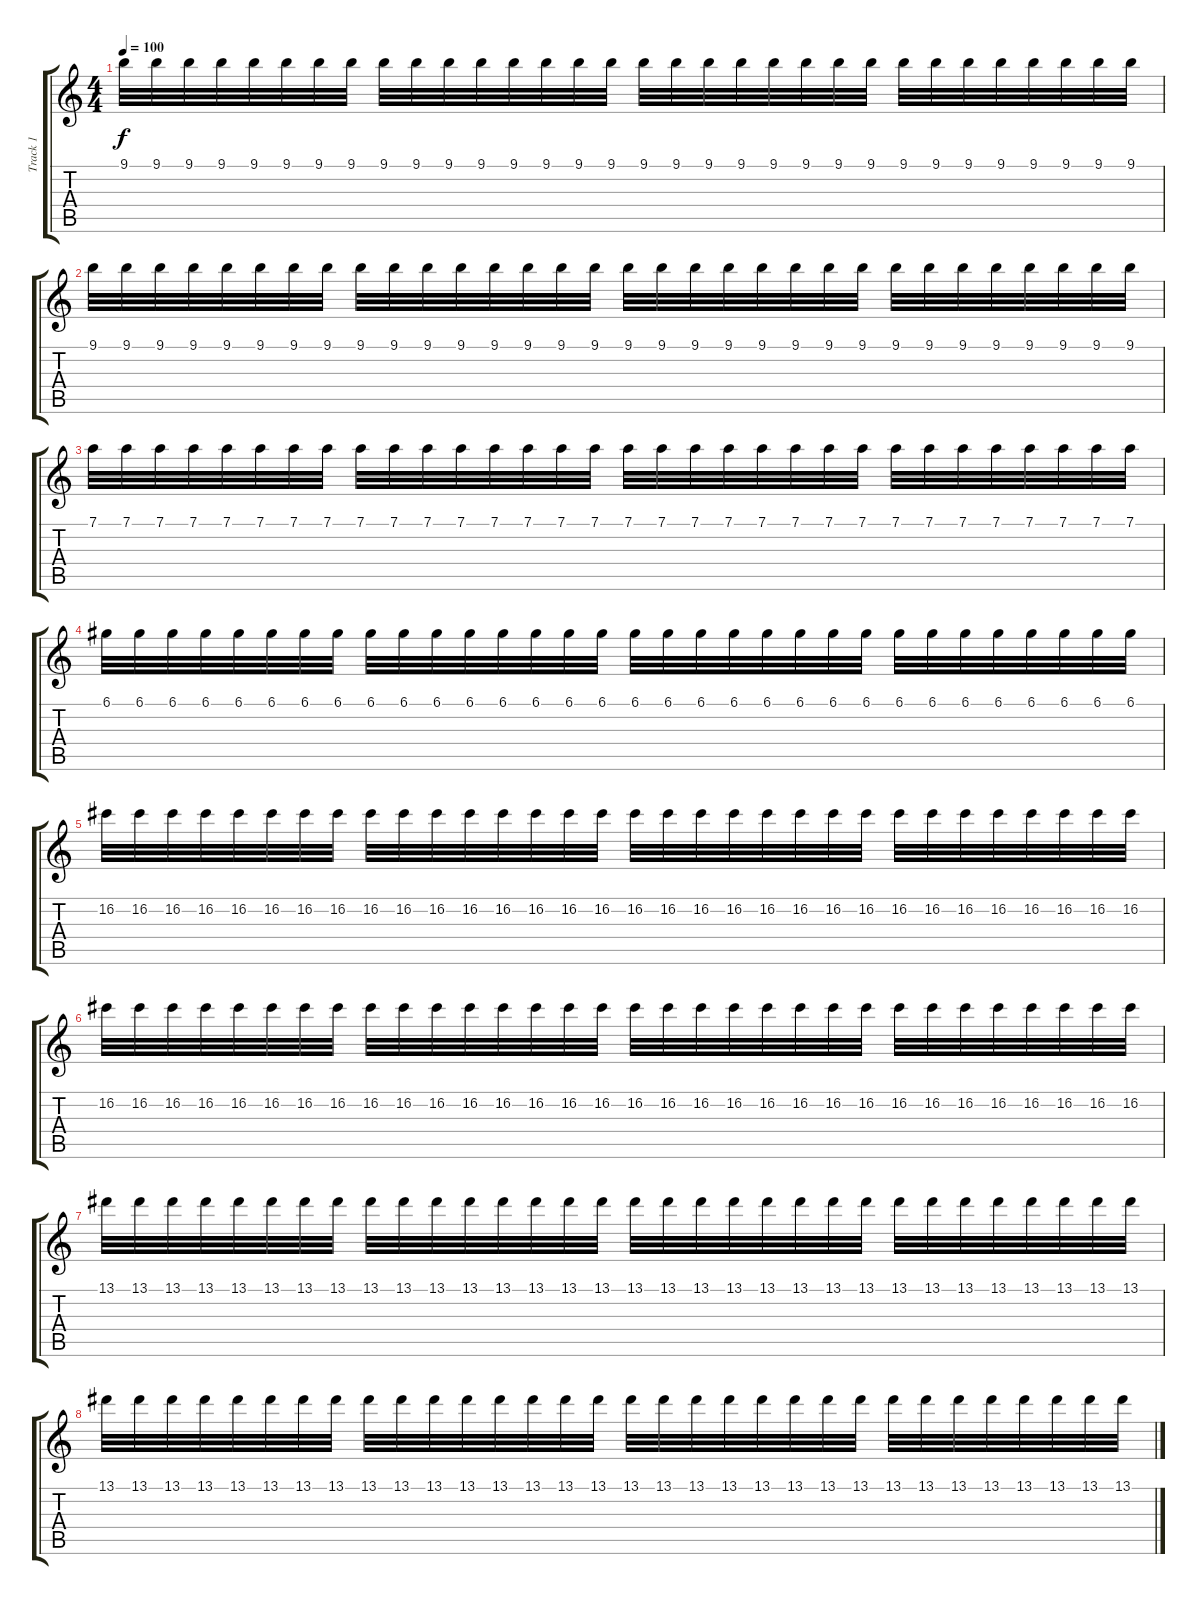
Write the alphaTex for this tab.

\track ("Track 1" "Track 1") {instrument distortionguitar}
\staff {score tabs}
\tuning (D4 A3 F3 C3 G2 C2) {hide}
\ts (4 4)
\tempo 100
\clef g2
\ks c
9.1.32{dy f} 9.1.32 9.1.32 9.1.32 9.1.32 9.1.32 9.1.32 9.1.32 9.1.32 9.1.32 9.1.32 9.1.32 9.1.32 9.1.32 9.1.32 9.1.32 9.1.32 9.1.32 9.1.32 9.1.32 9.1.32 9.1.32 9.1.32 9.1.32 9.1.32 9.1.32 9.1.32 9.1.32 9.1.32 9.1.32 9.1.32 9.1.32 |
9.1.32 9.1.32 9.1.32 9.1.32 9.1.32 9.1.32 9.1.32 9.1.32 9.1.32 9.1.32 9.1.32 9.1.32 9.1.32 9.1.32 9.1.32 9.1.32 9.1.32 9.1.32 9.1.32 9.1.32 9.1.32 9.1.32 9.1.32 9.1.32 9.1.32 9.1.32 9.1.32 9.1.32 9.1.32 9.1.32 9.1.32 9.1.32 |
7.1.32 7.1.32 7.1.32 7.1.32 7.1.32 7.1.32 7.1.32 7.1.32 7.1.32 7.1.32 7.1.32 7.1.32 7.1.32 7.1.32 7.1.32 7.1.32 7.1.32 7.1.32 7.1.32 7.1.32 7.1.32 7.1.32 7.1.32 7.1.32 7.1.32 7.1.32 7.1.32 7.1.32 7.1.32 7.1.32 7.1.32 7.1.32 |
6.1.32 6.1.32 6.1.32 6.1.32 6.1.32 6.1.32 6.1.32 6.1.32 6.1.32 6.1.32 6.1.32 6.1.32 6.1.32 6.1.32 6.1.32 6.1.32 6.1.32 6.1.32 6.1.32 6.1.32 6.1.32 6.1.32 6.1.32 6.1.32 6.1.32 6.1.32 6.1.32 6.1.32 6.1.32 6.1.32 6.1.32 6.1.32 |
16.2.32 16.2.32 16.2.32 16.2.32 16.2.32 16.2.32 16.2.32 16.2.32 16.2.32 16.2.32 16.2.32 16.2.32 16.2.32 16.2.32 16.2.32 16.2.32 16.2.32 16.2.32 16.2.32 16.2.32 16.2.32 16.2.32 16.2.32 16.2.32 16.2.32 16.2.32 16.2.32 16.2.32 16.2.32 16.2.32 16.2.32 16.2.32 |
16.2.32 16.2.32 16.2.32 16.2.32 16.2.32 16.2.32 16.2.32 16.2.32 16.2.32 16.2.32 16.2.32 16.2.32 16.2.32 16.2.32 16.2.32 16.2.32 16.2.32 16.2.32 16.2.32 16.2.32 16.2.32 16.2.32 16.2.32 16.2.32 16.2.32 16.2.32 16.2.32 16.2.32 16.2.32 16.2.32 16.2.32 16.2.32 |
13.1.32 13.1.32 13.1.32 13.1.32 13.1.32 13.1.32 13.1.32 13.1.32 13.1.32 13.1.32 13.1.32 13.1.32 13.1.32 13.1.32 13.1.32 13.1.32 13.1.32 13.1.32 13.1.32 13.1.32 13.1.32 13.1.32 13.1.32 13.1.32 13.1.32 13.1.32 13.1.32 13.1.32 13.1.32 13.1.32 13.1.32 13.1.32 |
13.1.32 13.1.32 13.1.32 13.1.32 13.1.32 13.1.32 13.1.32 13.1.32 13.1.32 13.1.32 13.1.32 13.1.32 13.1.32 13.1.32 13.1.32 13.1.32 13.1.32 13.1.32 13.1.32 13.1.32 13.1.32 13.1.32 13.1.32 13.1.32 13.1.32 13.1.32 13.1.32 13.1.32 13.1.32 13.1.32 13.1.32 13.1.32
